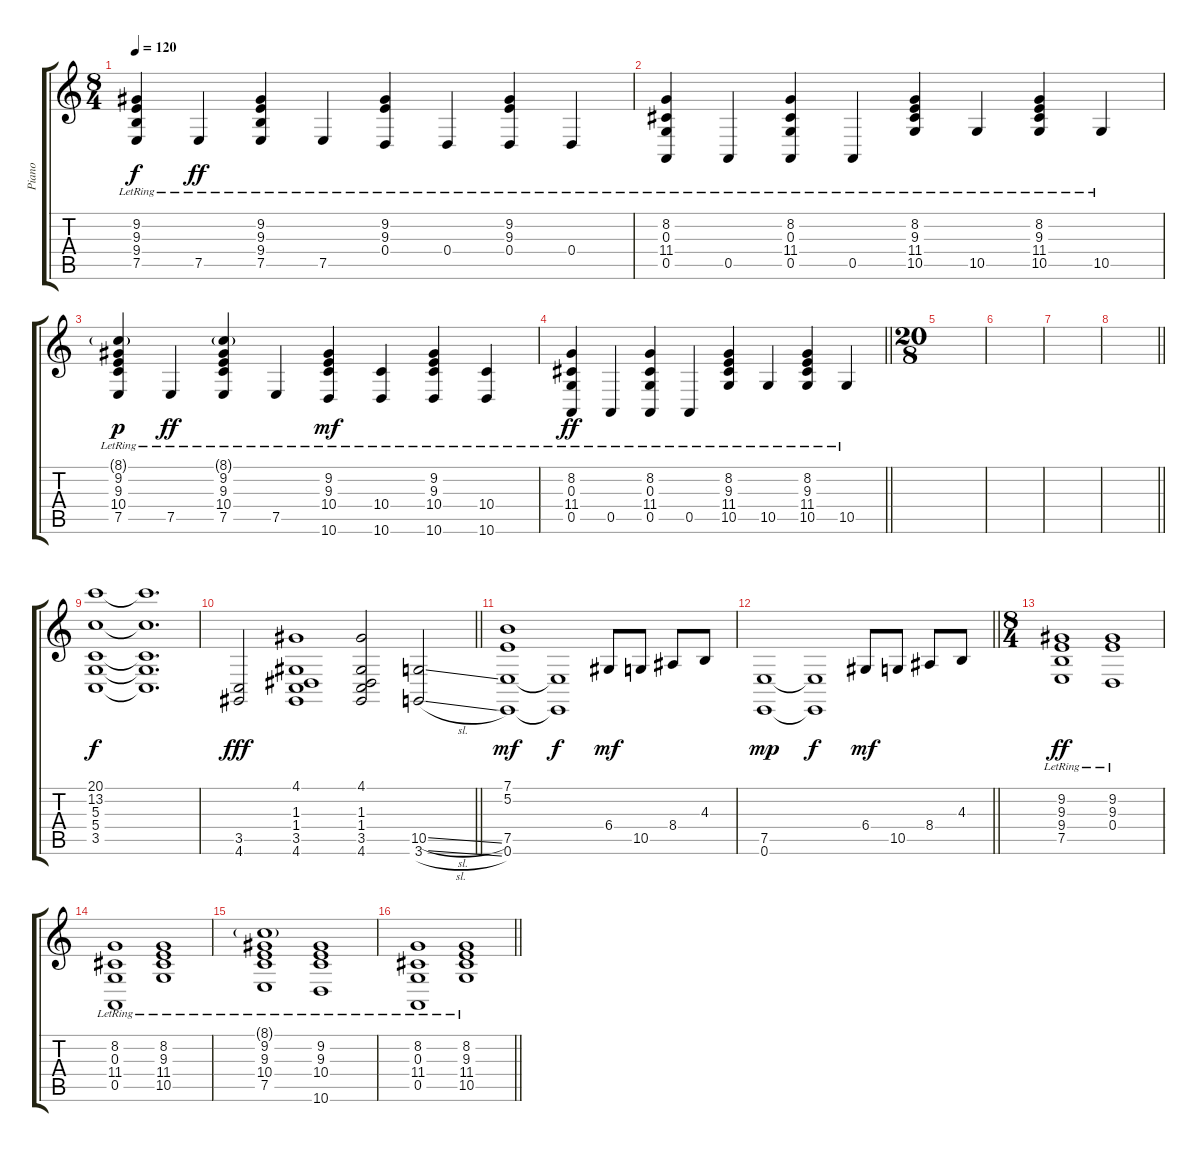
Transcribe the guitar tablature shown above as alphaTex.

\track ("Piano" "Piano") {instrument acousticgrandpiano}
\staff {score tabs}
\tuning (E4 B3 G3 D3 A2 E2) {hide}
\ts (8 4)
\section ("" "")
\tempo 120
\clef g2
\ks c
(9.2{lr} 9.3{lr} 9.4{lr} 7.5{lr}).4{dy f} 7.5{lr}.4{dy ff} (9.2{lr} 9.3{lr} 9.4{lr} 7.5{lr}).4 7.5{lr}.4 (9.2{lr} 9.3{lr} 0.4{lr}).4 0.4{lr}.4 (9.2{lr} 9.3{lr} 0.4{lr}).4 0.4{lr}.4 |
(8.2{lr} 0.3{lr} 11.4{lr} 0.5{lr}).4 0.5{lr}.4 (8.2{lr} 0.3{lr} 11.4{lr} 0.5{lr}).4 0.5{lr}.4 (8.2{lr} 9.3{lr} 11.4{lr} 10.5{lr}).4 10.5{lr}.4 (8.2{lr} 9.3{lr} 11.4{lr} 10.5{lr}).4 10.5{lr}.4 |
(8.1{g} 9.2{lr} 9.3{lr} 10.4{lr} 7.5{lr}).4{dy p} 7.5{lr}.4{dy ff} (8.1{g} 9.2{lr} 9.3{lr} 10.4{lr} 7.5{lr}).4 7.5{lr}.4 (9.2{lr} 9.3{lr} 10.4{lr} 10.6).4{dy mf} (10.4{lr} 10.6).4 (9.2{lr} 9.3{lr} 10.4{lr} 10.6).4 (10.4{lr} 10.6).4 |
\barLineRight lightlight
(8.2{lr} 0.3{lr} 11.4{lr} 0.5{lr}).4{dy ff} 0.5{lr}.4 (8.2{lr} 0.3{lr} 11.4{lr} 0.5{lr}).4 0.5{lr}.4 (8.2{lr} 9.3{lr} 11.4{lr} 10.5{lr}).4 10.5{lr}.4 (8.2{lr} 9.3{lr} 11.4{lr} 10.5{lr}).4 10.5{lr}.4 |
\ts (20 8)
\section ("" "")
|
|
|
\barLineRight lightlight
|
\section ("" "")
(20.1 13.2 5.3 5.4 3.5).1{dy f} (20.1{t} 13.2{t} 5.3{t} 5.4{t} 3.5{t}).1{d} |
\barLineRight lightlight
(3.5 4.6).2{dy fff} (4.1 1.3 1.4 3.5 4.6).1 (4.1 1.3 1.4 3.5 4.6).2 (10.5{sl} 3.6{sl}).2 |
\section ("" "")
(7.1 5.2 7.5 0.6).1{dy mf} (7.5{t} 0.6{t}).1{dy f} 6.4.8{dy mf} 10.5.8 8.4.8 4.3.8 |
\barLineRight lightlight
(7.5 0.6).1{dy mp} (7.5{t} 0.6{t}).1{dy f} 6.4.8{dy mf} 10.5.8 8.4.8 4.3.8 |
\ts (8 4)
\section ("" "")
(9.2{lr} 9.3{lr} 9.4{lr} 7.5{lr}).1{dy ff} (9.2{lr} 9.3{lr} 0.4{lr}).1 |
(8.2{lr} 0.3{lr} 11.4{lr} 0.5{lr}).1 (8.2{lr} 9.3{lr} 11.4{lr} 10.5{lr}).1 |
(8.1{g lr} 9.2{lr} 9.3{lr} 10.4{lr} 7.5{lr}).1 (9.2{lr} 9.3{lr} 10.4{lr} 10.6{lr}).1 |
\barLineRight lightlight
(8.2{lr} 0.3{lr} 11.4{lr} 0.5{lr}).1 (8.2{lr} 9.3{lr} 11.4{lr} 10.5{lr}).1
